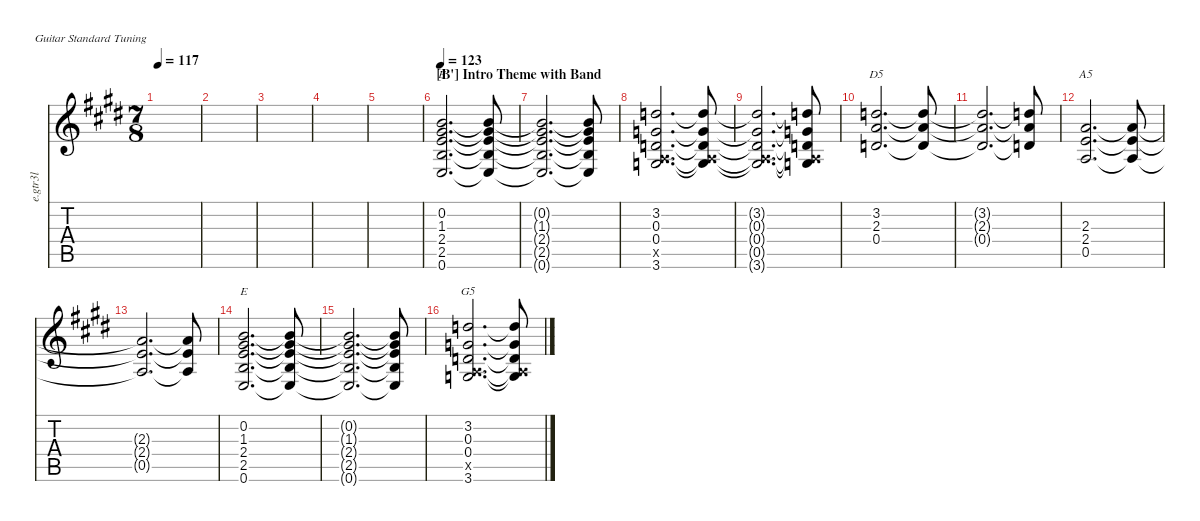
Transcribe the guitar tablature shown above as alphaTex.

\defaultSystemsLayout 4
\hideDynamics
\bracketExtendMode nobrackets
\track ("E.Guitar III (Left)" "e.gtr3l") {instrument distortionguitar}
\staff {score tabs}
\tuning (E4 B3 G3 D3 A2 E2)
\chord ("E" x 0 1 2 2 0) {showdiagram false showfingering false}
\chord ("D5" x x 7 7 5 x) {firstfret 5 showdiagram false showfingering false}
\chord ("A5" x x 2 2 0 x) {showdiagram false showfingering false barre 2}
\chord ("G5" x 3 0 0 x 3) {showdiagram false showfingering false}
\ts (7 8)
\tempo 117
\clef g2
\ks e
|
|
|
|
|
\section ("B'" "Intro Theme with Band")
\tempo 123
(0.6{acc forcenatural} 2.5{acc forcenatural} 2.4{acc forcenatural} 1.3{acc #} 0.2{acc forcenatural}).2{d ch "E" beam Up} (0.6{t acc forcenatural} 2.5{t acc forcenatural} 2.4{t acc forcenatural} 1.3{t acc #} 0.2{t acc forcenatural}).8{beam Up} |
(0.6{t acc forcenatural} 2.5{t acc forcenatural} 2.4{t acc forcenatural} 1.3{t acc #} 0.2{t acc forcenatural}).2{d beam Up} (0.6{t acc forcenatural} 2.5{t acc forcenatural} 2.4{t acc forcenatural} 1.3{t acc #} 0.2{t acc forcenatural}).8{beam Up} |
(3.6{acc forcenatural} 0.5{x acc forcenatural} 0.4{acc forcenatural} 0.3{acc forcenatural} 3.2{acc forcenatural}).2{d beam Up} (3.6{t acc forcenatural} 0.5{x t acc forcenatural} 0.4{t acc forcenatural} 0.3{t acc forcenatural} 3.2{t acc forcenatural}).8{beam Up} |
(3.6{t acc forcenatural} 0.5{x t acc forcenatural} 0.4{t acc forcenatural} 0.3{t acc forcenatural} 3.2{t acc forcenatural}).2{d beam Up} (3.6{t acc forcenatural} 0.5{x t acc forcenatural} 0.4{t acc forcenatural} 0.3{t acc forcenatural} 3.2{t acc forcenatural}).8{beam Up} |
(0.4{acc forcenatural} 2.3{acc forcenatural} 3.2{acc forcenatural}).2{d ch "D5" beam Up} (0.4{t acc forcenatural} 2.3{t acc forcenatural} 3.2{t acc forcenatural}).8{beam Up} |
(0.4{t acc forcenatural} 2.3{t acc forcenatural} 3.2{t acc forcenatural}).2{d beam Up} (0.4{t acc forcenatural} 2.3{t acc forcenatural} 3.2{t acc forcenatural}).8{beam Up} |
(0.5{acc forcenatural} 2.4{acc forcenatural} 2.3{acc forcenatural}).2{d ch "A5" beam Up} (0.5{t acc forcenatural} 2.4{t acc forcenatural} 2.3{t acc forcenatural}).8{beam Up} |
(0.5{t acc forcenatural} 2.4{t acc forcenatural} 2.3{t acc forcenatural}).2{d beam Up} (0.5{t acc forcenatural} 2.4{t acc forcenatural} 2.3{t acc forcenatural}).8{beam Up} |
(0.6{acc forcenatural} 2.5{acc forcenatural} 2.4{acc forcenatural} 1.3{acc #} 0.2{acc forcenatural}).2{d ch "E" beam Up} (0.6{t acc forcenatural} 2.5{t acc forcenatural} 2.4{t acc forcenatural} 1.3{t acc #} 0.2{t acc forcenatural}).8{beam Up} |
(0.6{t acc forcenatural} 2.5{t acc forcenatural} 2.4{t acc forcenatural} 1.3{t acc #} 0.2{t acc forcenatural}).2{d beam Up} (0.6{t acc forcenatural} 2.5{t acc forcenatural} 2.4{t acc forcenatural} 1.3{t acc #} 0.2{t acc forcenatural}).8{beam Up} |
(3.6{acc forcenatural} 0.5{x acc forcenatural} 0.4{acc forcenatural} 0.3{acc forcenatural} 3.2{acc forcenatural}).2{d ch "G5" beam Up} (3.6{t acc forcenatural} 0.5{x t acc forcenatural} 0.4{t acc forcenatural} 0.3{t acc forcenatural} 3.2{t acc forcenatural}).8{beam Up}
